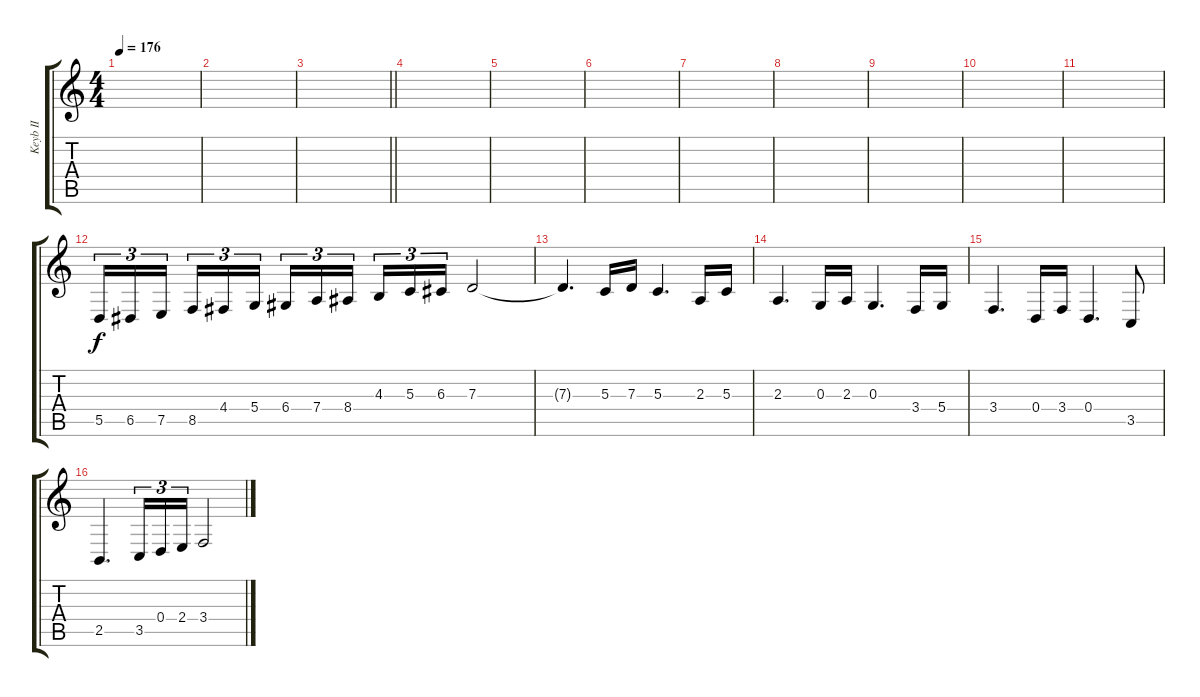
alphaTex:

\track ("Keyb II" "Keyb II") {instrument stringensemble1}
\staff {score tabs}
\tuning (E4 B3 G3 D3 A2 E2) {hide}
\ts (4 4)
\tempo 176
\clef g2
\ks c
|
|
\barLineRight lightlight
|
|
|
|
|
|
|
|
|
5.5.16{tu (3 2) dy f} 6.5.16{tu (3 2)} 7.5.16{tu (3 2) beam splitsecondary} 8.5.16{tu (3 2)} 4.4.16{tu (3 2)} 5.4.16{tu (3 2)} 6.4.16{tu (3 2)} 7.4.16{tu (3 2)} 8.4.16{tu (3 2) beam splitsecondary} 4.3.16{tu (3 2)} 5.3.16{tu (3 2)} 6.3.16{tu (3 2)} 7.3.2 |
7.3{t}.4{d} 5.3.16 7.3.16 5.3.4{d} 2.3.16 5.3.16 |
2.3.4{d} 0.3.16 2.3.16 0.3.4{d} 3.4.16 5.4.16 |
3.4.4{d} 0.4.16 3.4.16 0.4.4{d} 3.5.8 |
2.5.4{d} 3.5.16{tu (3 2)} 0.4.16{tu (3 2)} 2.4.16{tu (3 2)} 3.4.2
